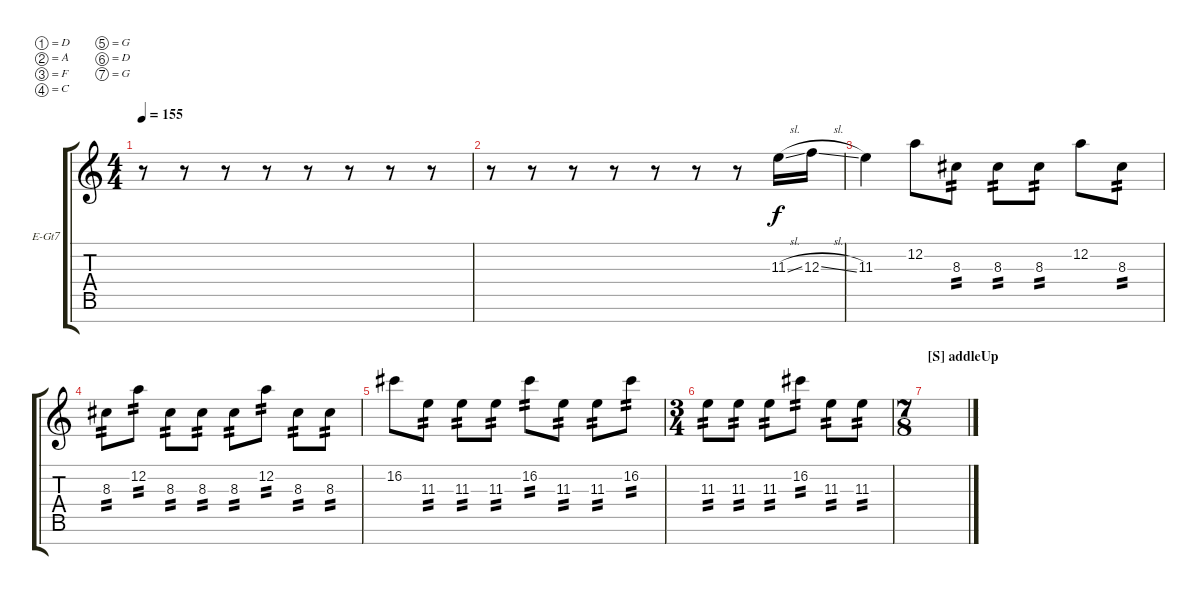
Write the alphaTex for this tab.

\defaultSystemsLayout 4
\bracketExtendMode groupsimilarinstruments
\firstSystemTrackNameOrientation horizontal
\otherSystemsTrackNameOrientation horizontal
\track ("Ade (Dubs)" "E-Gt7") {instrument distortionguitar}
\staff {score tabs}
\tuning (D4 A3 F3 C3 G2 D2 G1)
\ts (4 4)
\tempo 155
\clef g2
\ks c
r.8{dy f} r.8 r.8 r.8 r.8 r.8 r.8 r.8 |
r.8 r.8 r.8 r.8 r.8 r.8 r.8 11.3{sl}.16 12.3{sl}.16 |
11.3.4 12.2.8 8.3.8{tp 2} 8.3.8{tp 2} 8.3.8{tp 2} 12.2.8 8.3.8{tp 2} |
8.3.8{tp 2} 12.2.8{tp 2} 8.3.8{tp 2} 8.3.8{tp 2} 8.3.8{tp 2} 12.2.8{tp 2} 8.3.8{tp 2} 8.3.8{tp 2} |
16.2.8 11.3.8{tp 2} 11.3.8{tp 2} 11.3.8{tp 2} 16.2.8{tp 2} 11.3.8{tp 2} 11.3.8{tp 2} 16.2.8{tp 2} |
\ts (3 4)
11.3.8{tp 2} 11.3.8{tp 2} 11.3.8{tp 2} 16.2.8{tp 2} 11.3.8{tp 2} 11.3.8{tp 2} |
\ts (7 8)
\section ("S" "addleUp")
